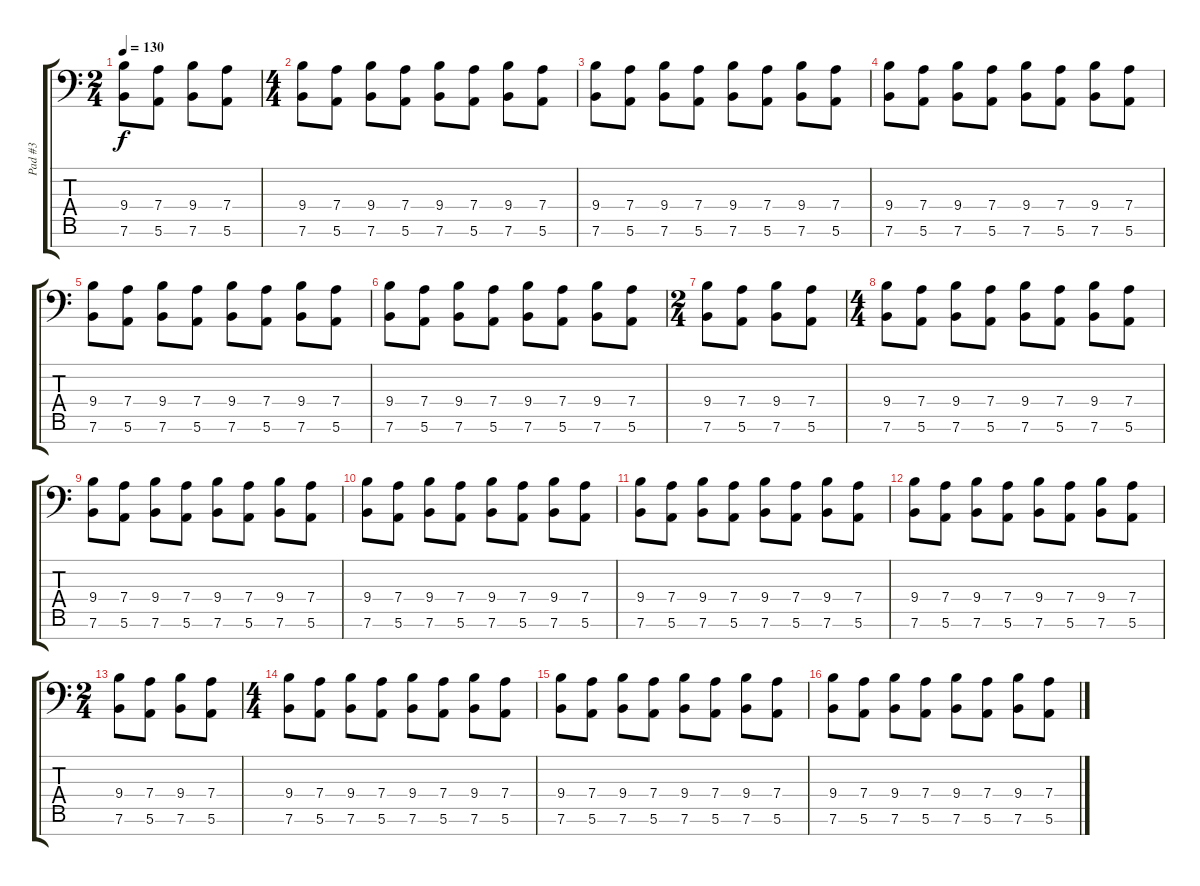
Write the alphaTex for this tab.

\track ("Pad #3" "Pad #3") {instrument pad2warm}
\staff {score tabs}
\tuning (D4 A3 E3 D3 A2 E2 A1) {hide}
\ts (2 4)
\tempo 130
\clef f4
\ks c
(9.4 7.6).8{dy f} (7.4 5.6).8 (9.4 7.6).8 (7.4 5.6).8 |
\ts (4 4)
(9.4 7.6).8{volume 5} (7.4 5.6).8 (9.4 7.6).8 (7.4 5.6).8 (9.4 7.6).8 (7.4 5.6).8 (9.4 7.6).8 (7.4 5.6).8 |
(9.4 7.6).8 (7.4 5.6).8 (9.4 7.6).8 (7.4 5.6).8 (9.4 7.6).8 (7.4 5.6).8 (9.4 7.6).8 (7.4 5.6).8 |
(9.4 7.6).8 (7.4 5.6).8 (9.4 7.6).8 (7.4 5.6).8 (9.4 7.6).8 (7.4 5.6).8 (9.4 7.6).8 (7.4 5.6).8 |
(9.4 7.6).8 (7.4 5.6).8 (9.4 7.6).8 (7.4 5.6).8 (9.4 7.6).8 (7.4 5.6).8 (9.4 7.6).8 (7.4 5.6).8 |
(9.4 7.6).8 (7.4 5.6).8 (9.4 7.6).8 (7.4 5.6).8 (9.4 7.6).8 (7.4 5.6).8 (9.4 7.6).8 (7.4 5.6).8 |
\ts (2 4)
(9.4 7.6).8 (7.4 5.6).8 (9.4 7.6).8 (7.4 5.6).8 |
\ts (4 4)
(9.4 7.6).8 (7.4 5.6).8 (9.4 7.6).8 (7.4 5.6).8 (9.4 7.6).8 (7.4 5.6).8 (9.4 7.6).8 (7.4 5.6).8 |
(9.4 7.6).8 (7.4 5.6).8 (9.4 7.6).8 (7.4 5.6).8 (9.4 7.6).8 (7.4 5.6).8 (9.4 7.6).8 (7.4 5.6).8 |
(9.4 7.6).8 (7.4 5.6).8 (9.4 7.6).8 (7.4 5.6).8 (9.4 7.6).8 (7.4 5.6).8 (9.4 7.6).8 (7.4 5.6).8 |
(9.4 7.6).8 (7.4 5.6).8 (9.4 7.6).8 (7.4 5.6).8 (9.4 7.6).8 (7.4 5.6).8 (9.4 7.6).8 (7.4 5.6).8 |
(9.4 7.6).8 (7.4 5.6).8 (9.4 7.6).8 (7.4 5.6).8 (9.4 7.6).8 (7.4 5.6).8 (9.4 7.6).8 (7.4 5.6).8 |
\ts (2 4)
(9.4 7.6).8 (7.4 5.6).8 (9.4 7.6).8 (7.4 5.6).8 |
\ts (4 4)
(9.4 7.6).8{volume 0} (7.4 5.6).8 (9.4 7.6).8 (7.4 5.6).8 (9.4 7.6).8 (7.4 5.6).8 (9.4 7.6).8 (7.4 5.6).8 |
(9.4 7.6).8 (7.4 5.6).8 (9.4 7.6).8 (7.4 5.6).8 (9.4 7.6).8 (7.4 5.6).8 (9.4 7.6).8 (7.4 5.6).8 |
(9.4 7.6).8 (7.4 5.6).8 (9.4 7.6).8 (7.4 5.6).8 (9.4 7.6).8 (7.4 5.6).8 (9.4 7.6).8 (7.4 5.6).8
